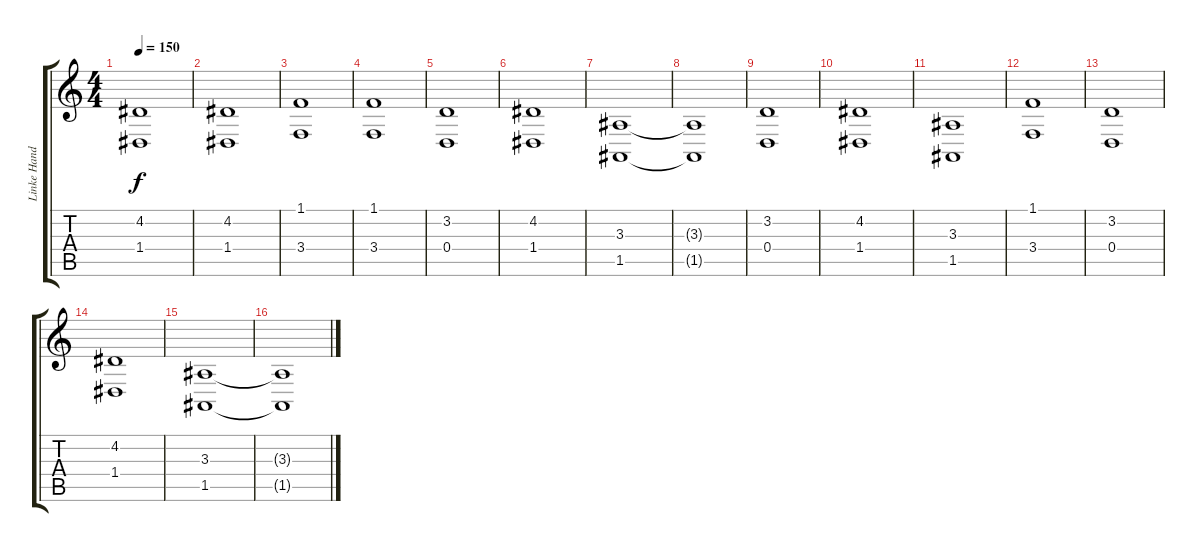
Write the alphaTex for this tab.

\track ("Linke Hand" "Linke Hand") {instrument acousticgrandpiano}
\staff {score tabs}
\tuning (E4 B3 G3 D3 A2 E2) {hide}
\ts (4 4)
\tempo 150
\clef g2
\ks c
(4.2 1.4).1{dy f} |
(4.2 1.4).1 |
(1.1 3.4).1 |
(1.1 3.4).1 |
(3.2 0.4).1 |
(4.2 1.4).1 |
(3.3 1.5).1 |
(3.3{t} 1.5{t}).1 |
(3.2 0.4).1 |
(4.2 1.4).1 |
(3.3 1.5).1 |
(1.1 3.4).1 |
(3.2 0.4).1 |
(4.2 1.4).1 |
(3.3 1.5).1 |
(3.3{t} 1.5{t}).1
